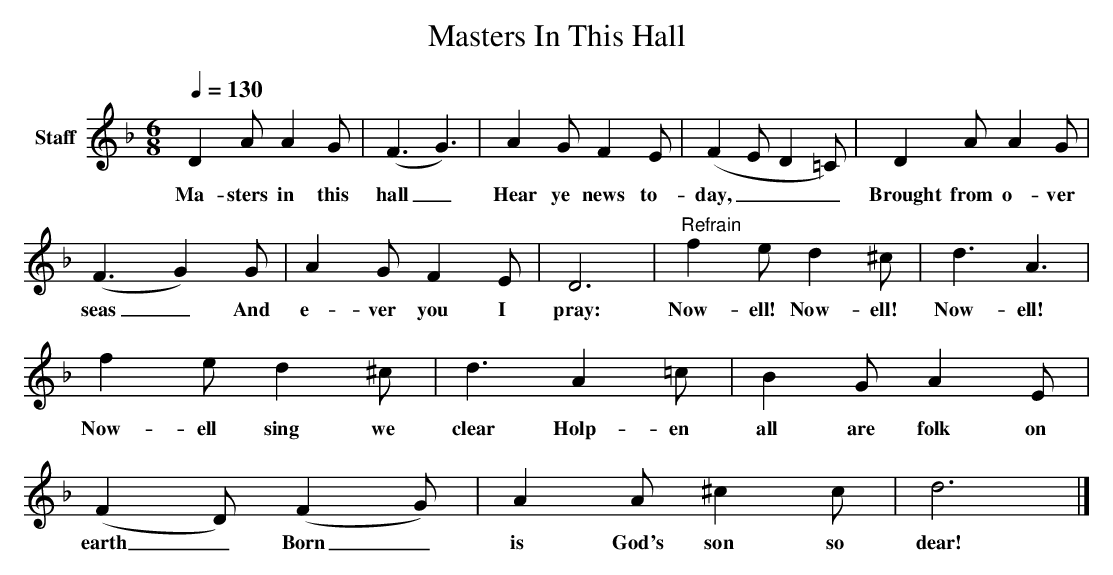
X:1
T: Masters In This Hall
L: 1/4
M: 6/8
Q: 1/4=130
V: P1 name="Staff"
K: F
[V: P1]  D A/ A G/ | (F3/ G3/) | A G/ F E/ | (F E/ D =C/) | D A/ A G/ | (F3/ G) G/ | A G/ F E/ | D3 |"^Refrain" f e/ d ^c/ | d3/ A3/ | f e/ d ^c/ | d3/ A =c/ | B G/ A E/ | (F D/) (F G/) | A A/ ^c c/ | d3|]
w: Ma- sters in this hall_ Hear ye news to- day,___ Brought from o- ver seas_ And e- ver you I pray: Now- ell! Now- ell! Now- ell! Now- ell sing we clear Holp- en all are folk on earth_ Born_ is God's son so dear!
